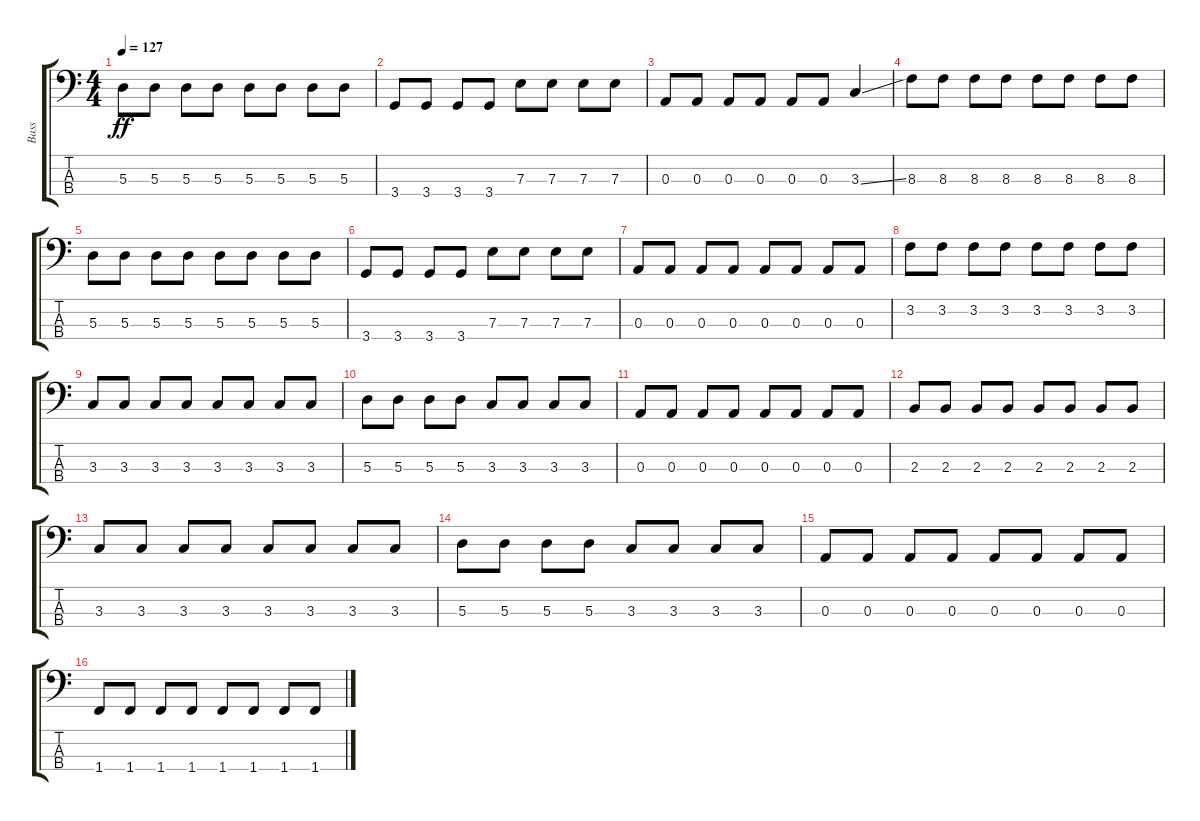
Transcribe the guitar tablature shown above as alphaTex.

\track ("Bass" "Bass") {instrument electricbasspick}
\staff {score tabs}
\tuning (G2 D2 A1 E1) {hide}
\ts (4 4)
\tempo 127
\clef f4
\ks c
5.3.8{dy ff} 5.3.8 5.3.8 5.3.8 5.3.8 5.3.8 5.3.8 5.3.8 |
3.4.8 3.4.8 3.4.8 3.4.8 7.3.8 7.3.8 7.3.8 7.3.8 |
0.3.8 0.3.8 0.3.8 0.3.8 0.3.8 0.3.8 3.3{ss}.4 |
8.3.8 8.3.8 8.3.8 8.3.8 8.3.8 8.3.8 8.3.8 8.3.8 |
5.3.8 5.3.8 5.3.8 5.3.8 5.3.8 5.3.8 5.3.8 5.3.8 |
3.4.8 3.4.8 3.4.8 3.4.8 7.3.8 7.3.8 7.3.8 7.3.8 |
0.3.8 0.3.8 0.3.8 0.3.8 0.3.8 0.3.8 0.3.8 0.3.8 |
3.2.8 3.2.8 3.2.8 3.2.8 3.2.8 3.2.8 3.2.8 3.2.8 |
3.3.8 3.3.8 3.3.8 3.3.8 3.3.8 3.3.8 3.3.8 3.3.8 |
5.3.8 5.3.8 5.3.8 5.3.8 3.3.8 3.3.8 3.3.8 3.3.8 |
0.3.8 0.3.8 0.3.8 0.3.8 0.3.8 0.3.8 0.3.8 0.3.8 |
2.3.8 2.3.8 2.3.8 2.3.8 2.3.8 2.3.8 2.3.8 2.3.8 |
3.3.8 3.3.8 3.3.8 3.3.8 3.3.8 3.3.8 3.3.8 3.3.8 |
5.3.8 5.3.8 5.3.8 5.3.8 3.3.8 3.3.8 3.3.8 3.3.8 |
0.3.8 0.3.8 0.3.8 0.3.8 0.3.8 0.3.8 0.3.8 0.3.8 |
1.4.8 1.4.8 1.4.8 1.4.8 1.4.8 1.4.8 1.4.8 1.4.8
